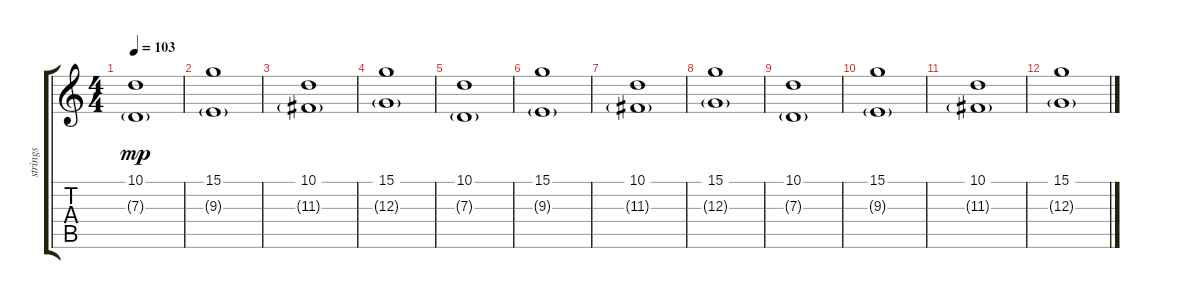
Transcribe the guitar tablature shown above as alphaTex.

\track ("strings" "strings") {instrument synthstrings2}
\staff {score tabs}
\tuning (E4 B3 G3 D3 A2 E2) {hide}
\ts (4 4)
\tempo 103
\clef g2
\ks c
(10.1 7.3{g}).1{dy mp} |
(15.1 9.3{g}).1 |
(10.1 11.3{g}).1 |
(15.1 12.3{g}).1{volume 12} |
(10.1 7.3{g}).1{volume 10} |
(15.1 9.3{g}).1{volume 8} |
(10.1 11.3{g}).1{volume 6} |
(15.1 12.3{g}).1{volume 4} |
(10.1 7.3{g}).1{volume 3} |
(15.1 9.3{g}).1{volume 2} |
(10.1 11.3{g}).1{volume 1} |
(15.1 12.3{g}).1
